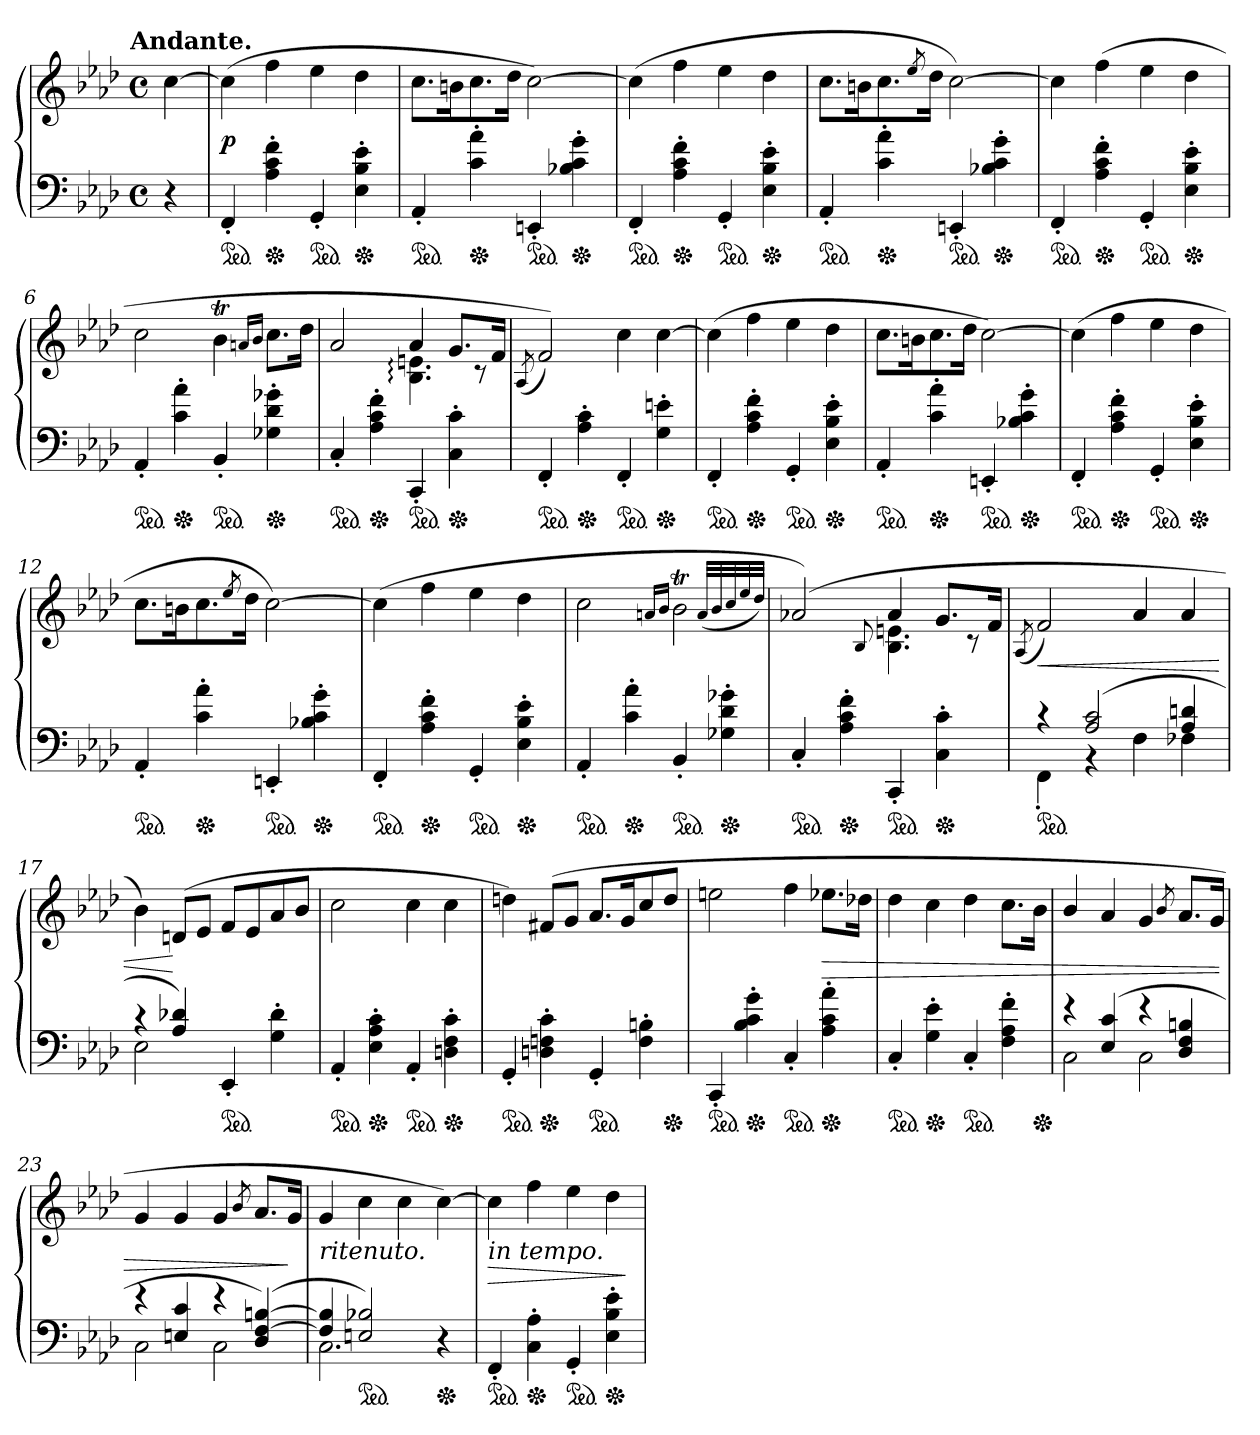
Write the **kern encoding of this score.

**kern	**kern	**dynam
*part1	*part1	*part1
*staff2	*staff1	*staff1/2
*clefF4	*clefG2	*
*k[b-e-a-d-]	*k[b-e-a-d-]	*
!!LO:TX:omd:t=Andante.
*M4/4	*M4/4	*
*met(c)	*met(c)	*
=	=	=
4r	[4cc	.
=1	=1	=1
*ped	*	*
4FF'	(>4cc]	p
*Xped	*	*
4A-' 4c' 4f'	4ff	.
*ped	*	*
4GG'	4ee-	.
*Xped	*	*
4E-' 4B-' 4e-'	4dd-	.
=2	=2	=2
*ped	*	*
4AA-'	8.ccL	.
.	16bnK	.
*Xped	*	*
4c' 4a-'	8.cc	.
.	16dd-Jk	.
*ped	*	*
4EEn'	[2cc)	.
*Xped	*	*
4B-X' 4c' 4g'	.	.
=3	=3	=3
*ped	*	*
4FF'	(>4cc]	.
*Xped	*	*
4A-' 4c' 4f'	4ff	.
*ped	*	*
4GG'	4ee-	.
*Xped	*	*
4E-' 4B-' 4e-'	4dd-	.
=4	=4	=4
*ped	*	*
4AA-'	8.ccL	.
.	16bnK	.
*Xped	*	*
4c' 4a-'	8.cc	.
.	8qee-/	.
.	16dd-Jk	.
*ped	*	*
4EEn'	[2cc)	.
*Xped	*	*
4B-X' 4c' 4g'	.	.
=5	=5	=5
*ped	*	*
4FF'	4cc]	.
*Xped	*	*
4A-' 4c' 4f'	(>4ff	.
*ped	*	*
4GG'	4ee-	.
*Xped	*	*
4E-' 4B-' 4e-'	4dd-	.
=6	=6	=6
*ped	*	*
4AA-'	2cc	.
*Xped	*	*
4c' 4a-'	.	.
*ped	*	*
4BB-'	4b-T	.
.	16qqan/LL	.
.	16qqb-/JJ	.
*Xped	*	*
4G-X' 4d-' 4g-X'	8.ccL	.
.	16dd-Jk	.
=7	=7	=7
*	*^	*
*ped	*	*	*
4C'	2a-	2ryy	.
*Xped	*	*	*
4A-' 4c' 4f'	.	.	.
*ped	*	*	*
4CC'	4a-	4.B-: 4.en:	.
*Xped	*	*	*
4C' 4c'	8.gL	.	.
.	.	8rc	.
.	16fJk	.	.
*	*v	*v	*
=8	=8	=8
.	(<8qA-/	.
*ped	*	*
4FF'	2f))	.
*Xped	*	*
4A-' 4c'	.	.
*ped	*	*
4FF'	4cc	.
*Xped	*	*
4G' 4en'	[4cc	.
=9	=9	=9
*ped	*	*
4FF'	(>4cc]	.
*Xped	*	*
4A-' 4c' 4f'	4ff	.
*ped	*	*
4GG'	4ee-	.
*Xped	*	*
4E-' 4B-' 4e-'	4dd-	.
=10	=10	=10
*ped	*	*
4AA-'	8.ccL	.
.	16bnK	.
*Xped	*	*
4c' 4a-'	8.cc	.
.	16dd-Jk	.
*ped	*	*
4EEn'	[2cc)	.
*Xped	*	*
4B-X' 4c' 4g'	.	.
=11	=11	=11
*ped	*	*
4FF'	(>4cc]	.
*Xped	*	*
4A-' 4c' 4f'	4ff	.
*ped	*	*
4GG'	4ee-	.
*Xped	*	*
4E-' 4B-' 4e-'	4dd-	.
=12	=12	=12
*ped	*	*
4AA-'	8.ccL	.
.	16bnK	.
*Xped	*	*
4c' 4a-'	8.cc	.
.	8qee-/	.
.	16dd-Jk	.
*ped	*	*
4EEn'	[2cc)	.
*Xped	*	*
4B-X' 4c' 4g'	.	.
=13	=13	=13
*ped	*	*
4FF'	(>4cc]	.
*Xped	*	*
4A-' 4c' 4f'	4ff	.
*ped	*	*
4GG'	4ee-	.
*Xped	*	*
4E-' 4B-' 4e-'	4dd-	.
=14	=14	=14
*ped	*	*
4AA-'	2cc	.
*Xped	*	*
4c' 4a-'	.	.
.	16qqan/LL	.
.	16qqb-/JJ	.
*ped	*	*
4BB-'	2b-T	.
*Xped	*	*
4G-X' 4d-' 4g-X'	.	.
.	(<32qqa/LLL	.
.	32qqb-/	.
.	32qqcc/	.
.	32qqee-/	.
.	32qqdd-/JJJ)	.
=15	=15	=15
*	*^	*
*ped	*	*	*
4C'	(>2a-X)	2ryy	.
*Xped	*	*	*
4A-' 4c' 4f'	.	.	.
.	8qqB-/	.	.
*ped	*	*	*
4CC'	(4a-	4.B- 4.en)	.
*Xped	*	*	*
4C' 4c'	8.gL	.	.
.	.	8rc	.
.	16fJk	.	.
*	*v	*v	*
=16	=16	=16
.	(<8qA-/	.
*^	*	*
*ped	*	*	*
4rc	4FF'>	2f)	<
(>2A- 2c	4rBB	.	.
.	4F	4a-	.
4A- 4dn	4F-X	4a-	.
=17	=17	=17	=17
4rc	2E-	4b-)	.
4A- 4d-X)	.	(>8dnL	[
.	.	8e-J	.
*ped	*	*	*
4EE-'<	2ryy	8fL	.
.	.	8e-	.
4G' 4d-'	.	8a-	.
.	.	8b-J	.
*v	*v	*	*
=18	=18	=18
*ped	*	*
4AA-'	2cc	.
*Xped	*	*
4E-' 4A-' 4c'	.	.
*ped	*	*
4AA-'	4cc	.
*Xped	*	*
4Dn' 4F' 4c'	4cc	.
=19	=19	=19
*ped	*	*
4GG'	4ddn)	.
*Xped	*	*
4Dn' 4Fn' 4c'	(>8f#XL	.
.	8gJ	.
*ped	*	*
4GG'	8.a-/L	.
.	16gK	.
4F' 4Bn'	8cc	.
*Xped	*	*
.	8ddJ	.
=20	=20	=20
*ped	*	*
4CC'	2een	.
*Xped	*	*
4B-' 4c' 4g'	.	.
*ped	*	*
4C'	4ff	.
*Xped	*	*
4A-' 4c' 4a-'	8.ee-XL	>
.	16dd-XJk	.
=21	=21	=21
*ped	*	*
4C'	4dd-	.
*Xped	*	*
4G' 4e-'	4cc	.
*ped	*	*
4C'	4dd-	.
4F' 4A-' 4f'	8.ccL	.
*Xped	*	*
.	16b-Jk	.
=22	=22	=22
*^	*	*
4re	2C	4b-/	.
(>4E- 4c	.	4a-/	.
4re	2C	4g/	.
.	.	8qb-/	.
4D- 4F 4Bn	.	8.a-L	.
.	.	16gJk	.
=23	=23	=23	=23
4re	2C	4g	.
4En 4c	.	4g	.
4re	2C	4g	.
.	.	8qb-/	.
(>4D- [4F [4Bn)	.	8.a-L	.
.	.	16gJk	]
=24	=24	=24	=24
!	!	!LO:TX:b:i:t=ritenuto.	!
4F] 4Bn]	2.C	4g	.
*ped	*	*	*
2En 2B-X)	.	4cc	.
.	.	4cc	.
*Xped	*	*	*
4r	4ryy	[4cc)	.
=25	=25	=25	=25
!	!	!LO:TX:b:i:t=in tempo.	!
*v	*v	*	*
*ped	*	*
4FF'	4cc]	>
*Xped	*	*
4C' 4A-'	4ff	.
*ped	*	*
4GG'	4ee-	.
*Xped	*	*
4E-' 4B-' 4e-'	4dd-	.
.	.	]
=	=	=
*-	*-	*-
